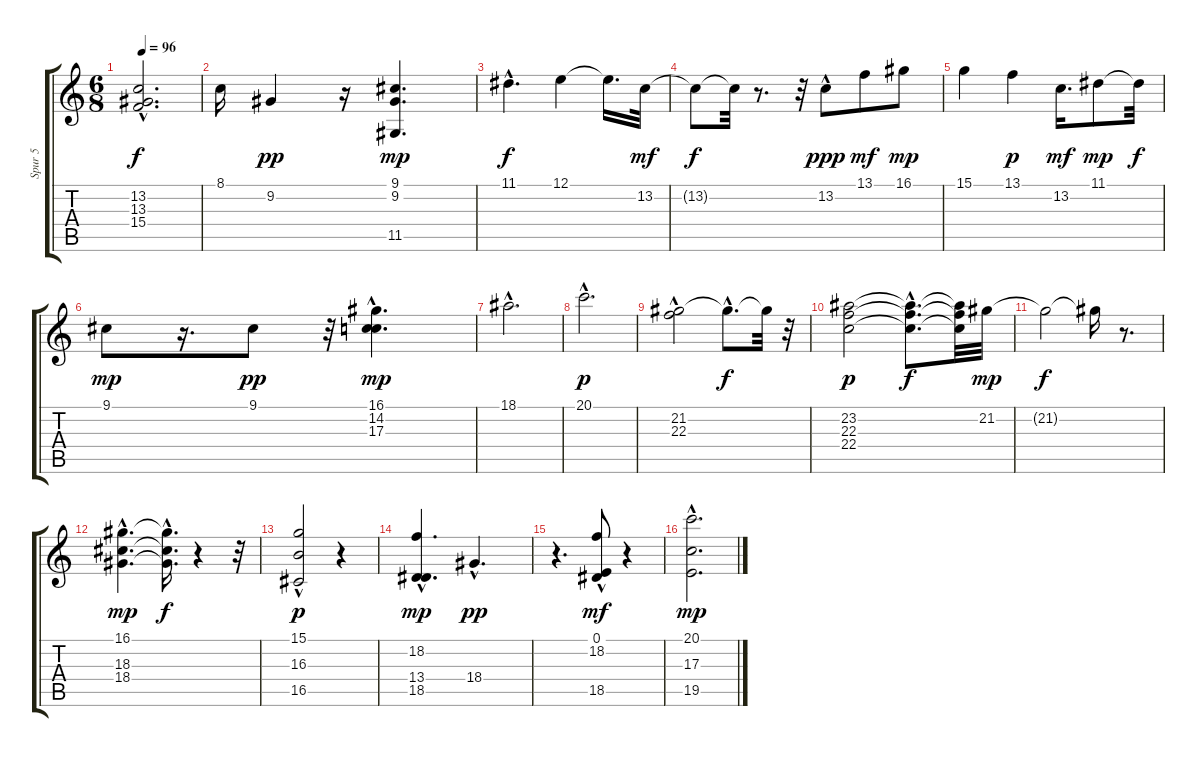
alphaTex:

\track ("Spur 5" "Spur 5") {instrument rockorgan}
\staff {score tabs}
\tuning (E4 B3 G3 D3 A2 E2) {hide}
\ts (6 8)
\tempo 96
\clef g2
\ks c
(13.2{t} 13.3{t} 15.4{hac t}).2{d dy f} |
8.1.16 9.2.4{dy pp} r.16 (9.1 9.2 11.5).4{d dy mp} |
11.1{hac}.4{d dy f} 12.1.4 12.1{t}.16{d} 13.2.32{dy mf} |
13.2{t}.8{dy f} 13.2{t}.32 r.8{d} r.32 13.2{hac}.8{dy ppp} 13.1.8{dy mf} 16.1.8{dy mp} |
15.1.4 13.1.4{dy p} 13.2.16{d dy mf} 11.1.8{dy mp} 11.1{t}.32{dy f} |
9.1.8{dy mp} r.16{d} 9.1.8{dy pp} r.32 (16.1{hac} 14.2 17.3).4{d dy mp} |
18.1{hac}.2{d} |
20.1{hac}.2{d dy p} |
(21.2 22.3{hac}).2 21.2{hac t}.8{d dy f} 21.2{t}.32 r.32 |
(23.2 22.3 22.4).2{dy p} (23.2{hac t} 22.3{hac t} 22.4{hac t}).8{d dy f} (23.2{t} 22.3{t} 22.4{t}).32 21.2.32{dy mp} |
21.2{t}.2{dy f} 21.2{t}.16 r.8{d} |
(16.1{hac} 18.3{hac} 18.4{hac}).4{d dy mp} (16.1{hac t} 18.3{hac t} 18.4{hac t}).16{d dy f} r.4 r.32 |
(15.1 16.3 16.5{hac}).2{dy p} r.4 |
(18.2{hac} 13.4 18.5{hac}).4{d dy mp} 18.4{hac}.4{d dy pp} |
r.4{d} (0.1 18.2 18.5{hac}).8{dy mf} r.4 |
(20.1{hac} 17.3 19.5).2{d dy mp}
